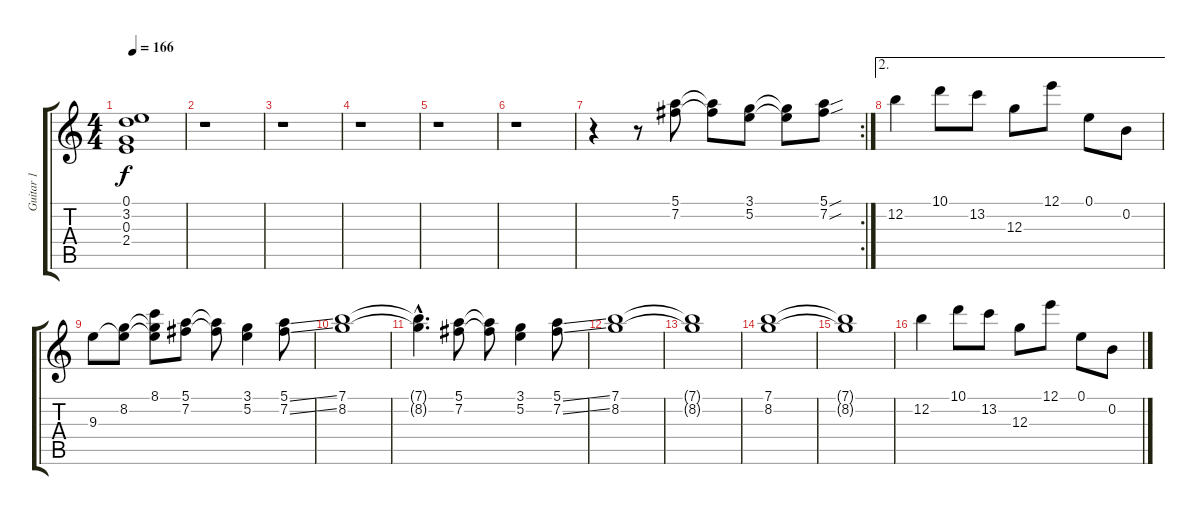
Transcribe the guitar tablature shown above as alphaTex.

\track ("Guitar 1" "Guitar 1") {instrument electricguitarclean}
\staff {score tabs}
\tuning (E4 B3 G3 D3 A2 E2) {hide}
\ts (4 4)
\tempo 166
\clef g2
\ks c
(0.1{t} 3.2{t} 0.3{t} 2.4{t}).1{dy f} |
r.1 |
r.1 |
r.1 |
r.1 |
r.1 |
\rc 2
r.4 r.8 (5.1 7.2).8 (5.1{t} 7.2{t}).8 (3.1 5.2).8 (3.1{t} 5.2{t}).8 (5.1{sou} 7.2{sou}).8 |
\ae 2
12.2.4 10.1.8 13.2.8 12.3.8 12.1.8 0.1.8 0.2.8 |
9.3.8 (8.2 9.3{t}).8 (8.1 8.2{t} 9.3{t}).8 (5.1 7.2).8 (5.1{t} 7.2{t}).8 (3.1 5.2).4 (5.1{ss} 7.2{ss}).8 |
(7.1 8.2).1 |
(7.1{hac t} 8.2{hac t}).4{d} (5.1 7.2).8 (5.1{t} 7.2{t}).8 (3.1 5.2).4 (5.1{ss} 7.2{ss}).8 |
(7.1 8.2).1 |
(7.1{t} 8.2{t}).1 |
(7.1 8.2).1 |
(7.1{t} 8.2{t}).1 |
12.2.4 10.1.8 13.2.8 12.3.8 12.1.8 0.1.8 0.2.8
